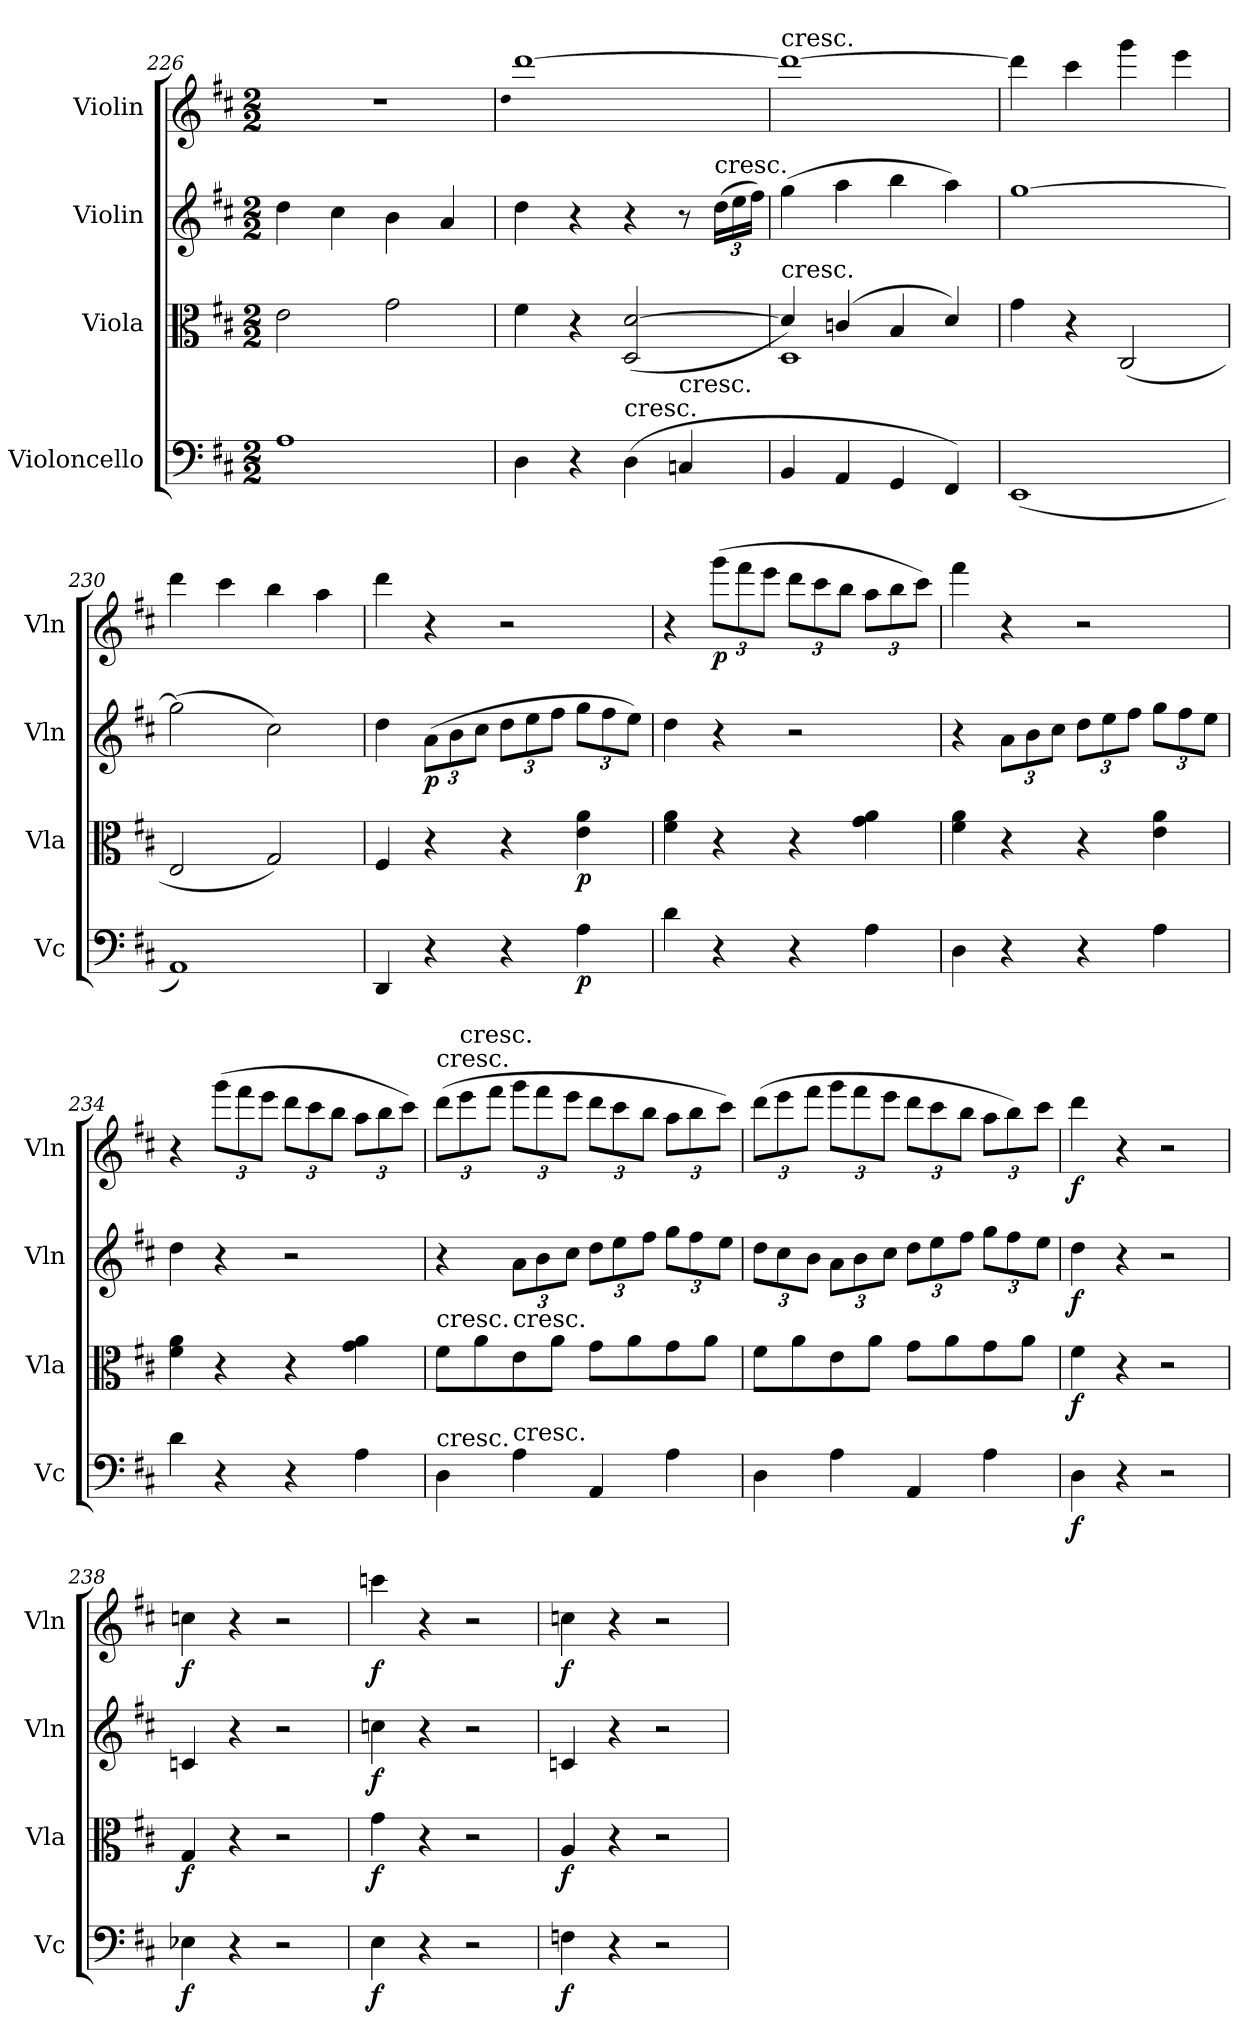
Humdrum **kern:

**kern	**dynam	**kern	**dynam	**kern	**dynam	**kern	**dynam
*part4	*part4	*part3	*part3	*part2	*part2	*part1	*part1
*staff4	*staff4	*staff3	*staff3	*staff2	*staff2	*staff1	*staff1
*I"Violoncello	*	*I"Viola	*	*I"Violin	*	*I"Violin	*
*I'Vc	*	*I'Vla	*	*I'Vln	*	*I'Vln	*
*clefF4	*	*clefC3	*	*clefG2	*	*clefG2	*
*k[f#c#]	*	*k[f#c#]	*	*k[f#c#]	*	*k[f#c#]	*
*D:	*	*D:	*	*D:	*	*D:	*
*M2/2	*	*M2/2	*	*M2/2	*	*M2/2	*
=226	=226	=226	=226	=226	=226	=226	=226
1A	.	2e\	.	4dd\	.	1r	.
.	.	.	.	4cc#\	.	.	.
.	.	2g\	.	4b\	.	.	.
.	.	.	.	4a/	.	.	.
=227	=227	=227	=227	=227	=227	=227	=227
.	.	.	.	.	.	qdd	.
4D\	.	4f#\	.	4dd\	.	[1ddd	.
4r	.	4r	.	4r	.	.	.
!LO:TX:t=cresc.	!	!	!	!	!	!	!
(4D\	.	(2D/ [2d/	.	4r	.	.	.
!LO:TX:t=cresc.	!	!	!	!	!	!	!
4Cn/	.	.	.	8r	.	.	.
!	!	!	!	!LO:TX:t=cresc.	!	!	!
.	.	.	.	(24dd\LL	.	.	.
.	.	.	.	24ee\	.	.	.
.	.	.	.	24ff#\JJ)	.	.	.
=228	=228	=228	=228	=228	=228	=228	=228
*	*	*^	*	*	*	*	*
!	!	!	!	!	!	!	!LO:TX:t=cresc.	!
!	!	!LO:TX:t=cresc.	!	!	!	!	!	!
4BB/	.	4d/])	1D	.	(4gg\	.	1ddd_	.
4AA/	.	(4cn/	.	.	4aa\	.	.	.
4GG/	.	4B/	.	.	4bb\	.	.	.
4FF#/)	.	4d/)	.	.	4aa\)	.	.	.
*	*	*v	*v	*	*	*	*	*
=229	=229	=229	=229	=229	=229	=229	=229
(1EE	.	4g\	.	[1gg	.	4ddd\]	.
.	.	4r	.	.	.	4ccc#\	.
.	.	(2C#/	.	.	.	4ggg\	.
.	.	.	.	.	.	4eee\	.
=230	=230	=230	=230	=230	=230	=230	=230
1AA)	.	2E/	.	(2gg\]	.	4ddd\	.
.	.	.	.	.	.	4ccc#\	.
.	.	2G/)	.	2cc#\)	.	4bb\	.
.	.	.	.	.	.	4aa\	.
=231	=231	=231	=231	=231	=231	=231	=231
4DD/	.	4F#/	.	4dd\	.	4ddd\	.
4r	.	4r	.	(12a\L	p	4r	.
.	.	.	.	12b\	.	.	.
.	.	.	.	12cc#\J	.	.	.
4r	.	4r	.	12dd\L	.	2r	.
.	.	.	.	12ee\	.	.	.
.	.	.	.	12ff#\J	.	.	.
4A\	p	4e\ 4a\	p	12gg\L	.	.	.
.	.	.	.	12ff#\	.	.	.
.	.	.	.	12ee\J)	.	.	.
=232	=232	=232	=232	=232	=232	=232	=232
4d\	.	4f#\ 4a\	.	4dd\	.	4r	.
4r	.	4r	.	4r	.	(12ggg\L	p
.	.	.	.	.	.	12fff#\	.
.	.	.	.	.	.	12eee\J	.
4r	.	4r	.	2r	.	12ddd\L	.
.	.	.	.	.	.	12ccc#\	.
.	.	.	.	.	.	12bb\J	.
4A\	.	4g\ 4a\	.	.	.	12aa\L	.
.	.	.	.	.	.	12bb\	.
.	.	.	.	.	.	12ccc#\J)	.
=233	=233	=233	=233	=233	=233	=233	=233
4D\	.	4f#\ 4a\	.	4r	.	4fff#\	.
4r	.	4r	.	12a\L	.	4r	.
.	.	.	.	12b\	.	.	.
.	.	.	.	12cc#\J	.	.	.
4r	.	4r	.	12dd\L	.	2r	.
.	.	.	.	12ee\	.	.	.
.	.	.	.	12ff#\J	.	.	.
4A\	.	4e\ 4a\	.	12gg\L	.	.	.
.	.	.	.	12ff#\	.	.	.
.	.	.	.	12ee\J	.	.	.
=234	=234	=234	=234	=234	=234	=234	=234
4d\	.	4f#\ 4a\	.	4dd\	.	4r	.
4r	.	4r	.	4r	.	(12ggg\L	.
.	.	.	.	.	.	12fff#\	.
.	.	.	.	.	.	12eee\J	.
4r	.	4r	.	2r	.	12ddd\L	.
.	.	.	.	.	.	12ccc#\	.
.	.	.	.	.	.	12bb\J	.
4A\	.	4g\ 4a\	.	.	.	12aa\L	.
.	.	.	.	.	.	12bb\	.
.	.	.	.	.	.	12ccc#\J)	.
=235	=235	=235	=235	=235	=235	=235	=235
!	!	!	!	!	!	!LO:TX:t=cresc.	!
!	!	!LO:TX:t=cresc.	!	!	!	!	!
!LO:TX:t=cresc.	!	!	!	!	!	!	!
4D\	.	8f#\L	.	4r	.	(12ddd\L	.
!	!	!	!	!	!	!LO:TX:t=cresc.	!
.	.	.	.	.	.	12eee\	.
.	.	8a\	.	.	.	.	.
.	.	.	.	.	.	12fff#\J	.
!	!	!LO:TX:t=cresc.	!	!	!	!	!
!LO:TX:t=cresc.	!	!	!	!	!	!	!
4A\	.	8e\	.	12a\L	.	12ggg\L	.
.	.	.	.	12b\	.	12fff#\	.
.	.	8a\J	.	.	.	.	.
.	.	.	.	12cc#\J	.	12eee\J	.
4AA/	.	8g\L	.	12dd\L	.	12ddd\L	.
.	.	.	.	12ee\	.	12ccc#\	.
.	.	8a\	.	.	.	.	.
.	.	.	.	12ff#\J	.	12bb\J	.
4A\	.	8g\	.	12gg\L	.	12aa\L	.
.	.	.	.	12ff#\	.	12bb\	.
.	.	8a\J	.	.	.	.	.
.	.	.	.	12ee\J	.	12ccc#\J)	.
=236	=236	=236	=236	=236	=236	=236	=236
4D\	.	8f#\L	.	12dd\L	.	(12ddd\L	.
.	.	.	.	12cc#\	.	12eee\	.
.	.	8a\	.	.	.	.	.
.	.	.	.	12b\J	.	12fff#\J	.
4A\	.	8e\	.	12a\L	.	12ggg\L	.
.	.	.	.	12b\	.	12fff#\	.
.	.	8a\J	.	.	.	.	.
.	.	.	.	12cc#\J	.	12eee\J	.
4AA/	.	8g\L	.	12dd\L	.	12ddd\L	.
.	.	.	.	12ee\	.	12ccc#\	.
.	.	8a\	.	.	.	.	.
.	.	.	.	12ff#\J	.	12bb\J	.
4A\	.	8g\	.	12gg\L	.	12aa\L	.
.	.	.	.	12ff#\	.	12bb\)	.
.	.	8a\J	.	.	.	.	.
.	.	.	.	12ee\J	.	12ccc#\J	.
=237	=237	=237	=237	=237	=237	=237	=237
4D\	f	4f#\	f	4dd\	f	4ddd\	f
4r	.	4r	.	4r	.	4r	.
2r	.	2r	.	2r	.	2r	.
=238	=238	=238	=238	=238	=238	=238	=238
4E-X\	f	4G/	f	4cn/	.	4ccn\	f
4r	.	4r	.	4r	.	4r	.
2r	.	2r	.	2r	.	2r	.
=239	=239	=239	=239	=239	=239	=239	=239
4E\	f	4g\	f	4ccn\	f	4cccn\	f
4r	.	4r	.	4r	.	4r	.
2r	.	2r	.	2r	.	2r	.
=240	=240	=240	=240	=240	=240	=240	=240
4Fn\	f	4A/	f	4cn/	.	4ccn\	f
4r	.	4r	.	4r	.	4r	.
2r	.	2r	.	2r	.	2r	.
=	=	=	=	=	=	=	=
*-	*-	*-	*-	*-	*-	*-	*-
